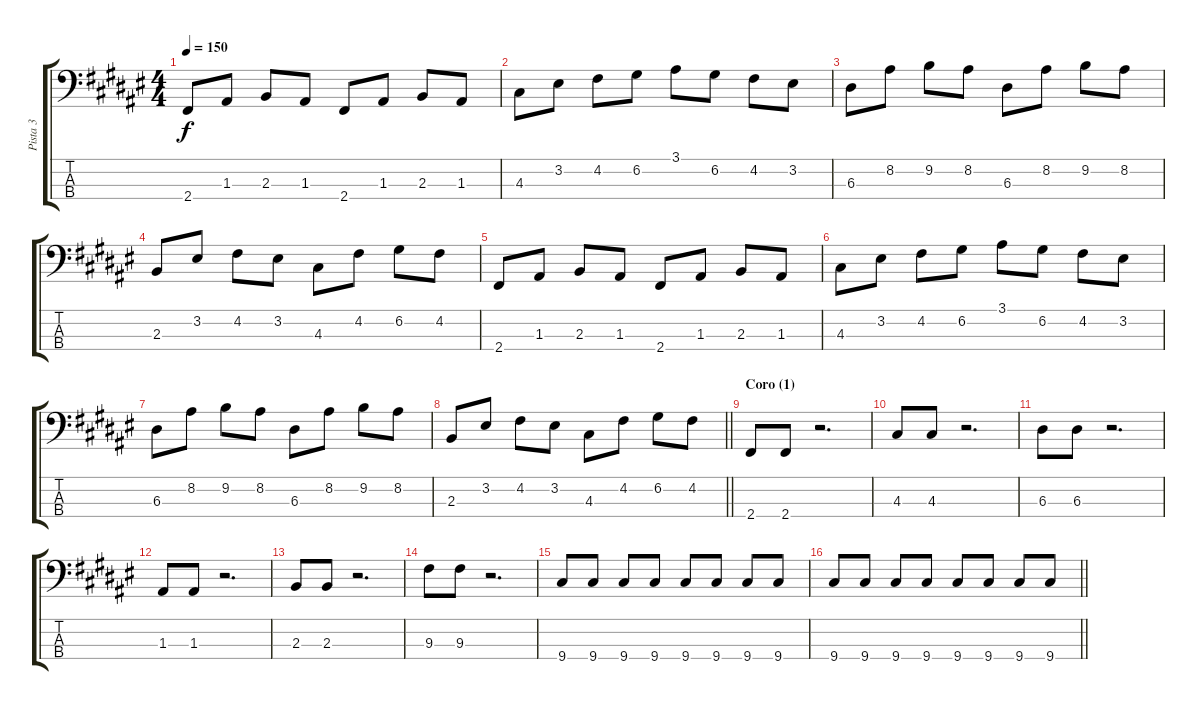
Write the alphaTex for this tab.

\track ("Pista 3" "Pista 3") {instrument electricbassfinger}
\staff {score tabs}
\tuning (G2 D2 A1 E1) {hide}
\ts (4 4)
\tempo 150
\clef f4
\ks d#minor
2.4.8{dy f} 1.3.8 2.3.8 1.3.8 2.4.8 1.3.8 2.3.8 1.3.8 |
4.3.8 3.2.8 4.2.8 6.2.8 3.1.8 6.2.8 4.2.8 3.2.8 |
6.3.8 8.2.8 9.2.8 8.2.8 6.3.8 8.2.8 9.2.8 8.2.8 |
2.3.8 3.2.8 4.2.8 3.2.8 4.3.8 4.2.8 6.2.8 4.2.8 |
2.4.8 1.3.8 2.3.8 1.3.8 2.4.8 1.3.8 2.3.8 1.3.8 |
4.3.8 3.2.8 4.2.8 6.2.8 3.1.8 6.2.8 4.2.8 3.2.8 |
6.3.8 8.2.8 9.2.8 8.2.8 6.3.8 8.2.8 9.2.8 8.2.8 |
\barLineRight lightlight
2.3.8 3.2.8 4.2.8 3.2.8 4.3.8 4.2.8 6.2.8 4.2.8 |
\section ("" "Coro (1)")
2.4.8 2.4.8 r.2{d} |
4.3.8 4.3.8 r.2{d} |
6.3.8 6.3.8 r.2{d} |
1.3.8 1.3.8 r.2{d} |
2.3.8 2.3.8 r.2{d} |
9.3.8 9.3.8 r.2{d} |
9.4.8 9.4.8 9.4.8 9.4.8 9.4.8 9.4.8 9.4.8 9.4.8 |
\barLineRight lightlight
9.4.8 9.4.8 9.4.8 9.4.8 9.4.8 9.4.8 9.4.8 9.4.8
